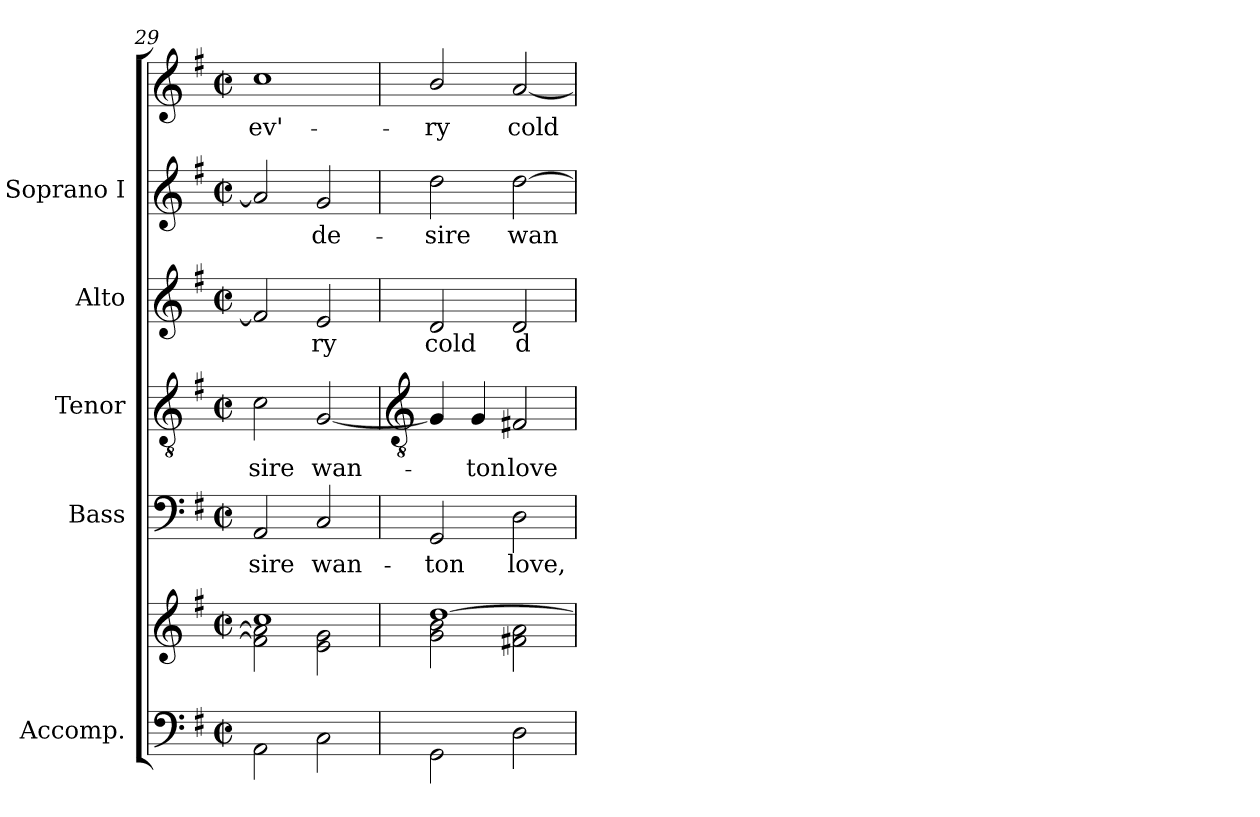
**kern	**kern	**kern	**text	**kern	**text	**kern	**text	**kern	**text	**kern	**text
*part5	*part5	*part4	*part4	*part3	*part3	*part2	*part2	*part1	*part1	*part1	*part1
*staff7	*staff6	*staff5	*staff5	*staff4	*staff4	*staff3	*staff3	*staff2	*staff2	*staff1	*staff1
*I"Accomp.	*	*I"Bass	*	*I"Tenor	*	*I"Alto	*	*I"Soprano I	*	*	*
*	*	*I'B	*	*I'T	*	*I'A	*	*I'S	*	*	*
*clefF4	*clefG2	*clefF4	*	*clefGv2	*	*clefG2	*	*clefG2	*	*clefG2	*
*k[f#]	*k[f#]	*k[f#]	*	*k[f#]	*	*k[f#]	*	*k[f#]	*	*k[f#]	*
*G:	*G:	*G:	*	*G:	*	*G:	*	*G:	*	*G:	*
*M2/2	*M2/2	*M2/2	*	*M2/2	*	*M2/2	*	*M2/2	*	*M2/2	*
*met(c|)	*met(c|)	*met(c|)	*	*met(c|)	*	*met(c|)	*	*met(c|)	*	*met(c|)	*
=29	=29	=29	=29	=29	=29	=29	=29	=29	=29	=29	=29
*^	*^	*	*	*	*	*	*	*	*	*	*
!	!	!	!	!	!LO:LY:b	!	!LO:LY:b	!	!	!	!	!	!LO:LY:b
1ryy	2AA	1cc/	2f\] 2a\]	2AA	-sire	2c	-sire	2fn]	.	2a]	.	1cc	ev'-
!	!	!	!	!	!LO:LY:b	!	!LO:LY:b	!	!LO:LY:b	!	!LO:LY:b	!	!
.	2C	.	2e\ 2g\	2C	wan-	[2G	wan-	2e	ry	2g	-de-	.	.
!!LO:LB:g=z
=30	=30	=30	=30	=30	=30	=30	=30	=30	=30	=30	=30	=30	=30
*	*	*	*	*	*	*clefGv2	*	*	*	*	*	*	*
!	!	!	!	!	!LO:LY:b	!	!	!	!LO:LY:b	!	!LO:LY:b	!	!LO:LY:b
1ryy	2GG	[1dd/	2g\ 2b\	2GG	-ton	4G]	.	2d	cold	2dd	sire	2b/	-ry
!	!	!	!	!	!	!	!LO:LY:b	!	!	!	!	!	!
.	.	.	.	.	.	4G	ton	.	.	.	.	.	.
!	!	!	!	!	!LO:LY:b	!	!LO:LY:b	!	!LO:LY:b	!	!LO:LY:b	!	!LO:LY:b
.	2D	.	2f#X\ 2a\	2D	love,	2F#X	love	2d	d-	[2dd	wan-	[2a	cold
*v	*v	*	*	*	*	*	*	*	*	*	*	*	*
*	*v	*v	*	*	*	*	*	*	*	*	*	*
=	=	=	=	=	=	=	=	=	=	=	=
*-	*-	*-	*-	*-	*-	*-	*-	*-	*-	*-	*-
